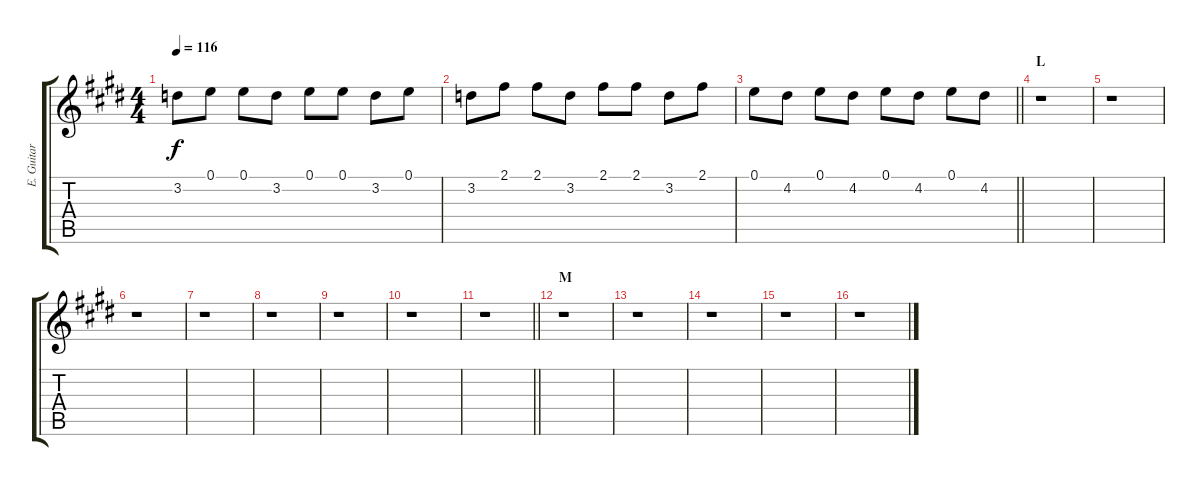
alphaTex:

\track ("E. Guitar II" "E. Guitar ") {instrument electricguitarclean}
\staff {score tabs}
\tuning (E4 B3 G3 D3 A2 E2) {hide}
\ts (4 4)
\tempo 116
\clef g2
\ks e
3.2.8{dy f} 0.1.8 0.1.8 3.2.8 0.1.8 0.1.8 3.2.8 0.1.8 |
3.2.8 2.1.8 2.1.8 3.2.8 2.1.8 2.1.8 3.2.8 2.1.8 |
\barLineRight lightlight
0.1.8 4.2.8 0.1.8 4.2.8 0.1.8 4.2.8 0.1.8 4.2.8 |
\section ("" "L")
r.1 |
r.1 |
r.1 |
r.1 |
r.1 |
r.1 |
r.1 |
\barLineRight lightlight
r.1 |
\section ("" "M")
r.1 |
r.1 |
r.1 |
r.1 |
r.1
